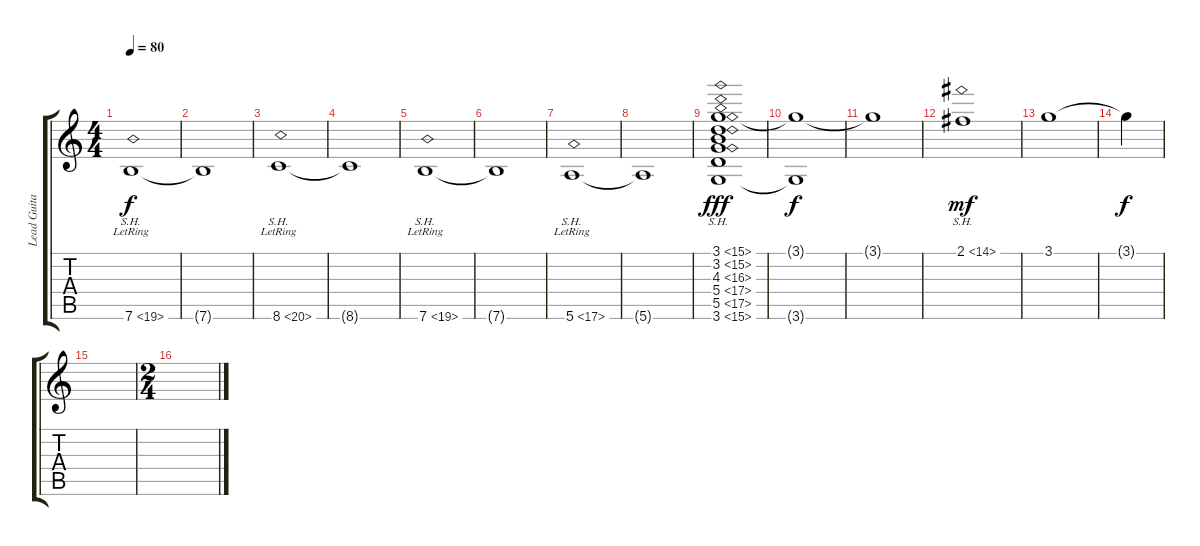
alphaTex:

\track ("Lead Guitar (jón şor birgisson)" "Lead Guita") {instrument distortionguitar}
\staff {score tabs}
\tuning (E4 B3 G3 D3 A2 E2) {hide}
\ts (4 4)
\tempo 80
\clef g2
\ks c
7.6{sh 12 lr}.1{dy f} |
7.6{t}.1 |
8.6{sh 12 lr}.1 |
8.6{t}.1 |
7.6{sh 12 lr}.1 |
7.6{t}.1 |
5.6{sh 12 lr}.1 |
5.6{t}.1 |
(3.1{sh 12} 3.2{sh 12} 4.3{sh 12} 5.4{sh 12} 5.5{sh 12} 3.6{sh 12}).1{dy fff} |
(3.1{t} 3.6{t}).1{dy f} |
3.1{t}.1 |
2.1{sh 12}.1{dy mf} |
3.1.1 |
3.1{t}.4{dy f} |
|
\ts (2 4)
